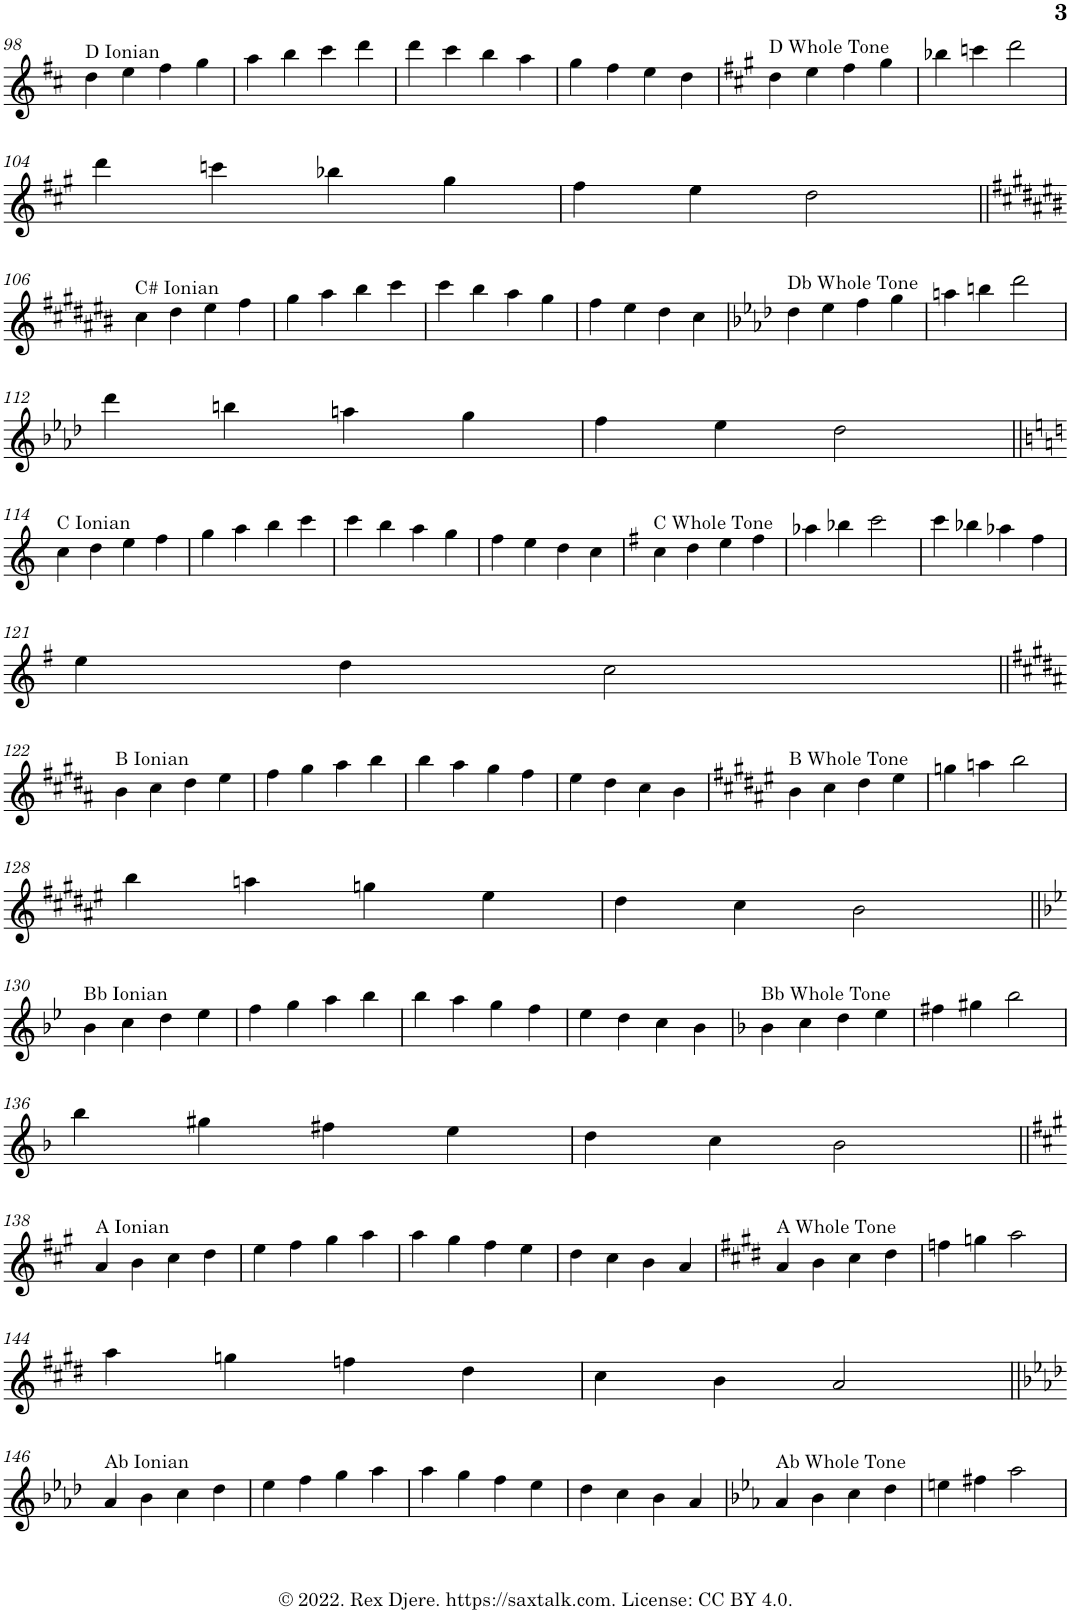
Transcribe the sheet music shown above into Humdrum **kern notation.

**kern
*part1
*staff1
*I"Alto Saxophone
*I'A. Sax.
!!LO:PB:g=z
*clefG2
*Trd5c9
*k[f#c#]
*M4/4
=98
!LO:TX:a:t=D Ionian
4dd\
4ee\
4ff#\
4gg\
=99
4aa\
4bb\
4ccc#\
4ddd\
=100
4ddd\
4ccc#\
4bb\
4aa\
=101
4gg\
4ff#\
4ee\
4dd\
=102
*k[f#c#g#]
!LO:TX:a:t=D Whole Tone
4dd\
4ee\
4ff#\
4gg#\
=103
4bb-X\
4cccn\
2ddd\
!!LO:LB:g=z
=104
4ddd\
4cccn\
4bb-X\
4gg#\
=105
4ff#\
4ee\
2dd\
!!LO:LB:g=z
=106||
*k[f#c#g#d#a#e#b#]
!LO:TX:a:t=C# Ionian
4cc#\
4dd#\
4ee#\
4ff#\
=107
4gg#\
4aa#\
4bb#\
4ccc#\
=108
4ccc#\
4bb#\
4aa#\
4gg#\
=109
4ff#\
4ee#\
4dd#\
4cc#\
=110
*k[b-e-a-d-]
!LO:TX:a:t=Db Whole Tone
4dd-\
4ee-\
4ff\
4gg\
=111
4aan\
4bbn\
2ddd-\
!!LO:LB:g=z
=112
4ddd-\
4bbn\
4aan\
4gg\
=113
4ff\
4ee-\
2dd-\
!!LO:LB:g=z
=114||
*k[]
!LO:TX:a:t=C Ionian
4cc\
4dd\
4ee\
4ff\
=115
4gg\
4aa\
4bb\
4ccc\
=116
4ccc\
4bb\
4aa\
4gg\
=117
4ff\
4ee\
4dd\
4cc\
=118
*k[f#]
!LO:TX:a:t=C Whole Tone
4cc\
4dd\
4ee\
4ff#\
=119
4aa-X\
4bb-X\
2ccc\
=120
4ccc\
4bb-X\
4aa-X\
4ff#\
!!LO:LB:g=z
=121
4ee\
4dd\
2cc\
!!LO:LB:g=z
=122||
*k[f#c#g#d#a#]
!LO:TX:a:t=B Ionian
4b\
4cc#\
4dd#\
4ee\
=123
4ff#\
4gg#\
4aa#\
4bb\
=124
4bb\
4aa#\
4gg#\
4ff#\
=125
4ee\
4dd#\
4cc#\
4b\
=126
*k[f#c#g#d#a#e#]
!LO:TX:a:t=B Whole Tone
4b\
4cc#\
4dd#\
4ee#\
=127
4ggn\
4aan\
2bb\
!!LO:LB:g=z
=128
4bb\
4aan\
4ggn\
4ee#\
=129
4dd#\
4cc#\
2b\
!!LO:LB:g=z
=130||
*k[b-e-]
!LO:TX:a:t=Bb Ionian
4b-\
4cc\
4dd\
4ee-\
=131
4ff\
4gg\
4aa\
4bb-\
=132
4bb-\
4aa\
4gg\
4ff\
=133
4ee-\
4dd\
4cc\
4b-\
=134
*k[b-]
!LO:TX:a:t=Bb Whole Tone
4b-\
4cc\
4dd\
4ee\
=135
4ff#X\
4gg#X\
2bb-\
!!LO:LB:g=z
=136
4bb-\
4gg#X\
4ff#X\
4ee\
=137
4dd\
4cc\
2b-\
!!LO:LB:g=z
=138||
*k[f#c#g#]
!LO:TX:a:t=A Ionian
4a/
4b\
4cc#\
4dd\
=139
4ee\
4ff#\
4gg#\
4aa\
=140
4aa\
4gg#\
4ff#\
4ee\
=141
4dd\
4cc#\
4b\
4a/
=142
*k[f#c#g#d#]
!LO:TX:a:t=A Whole Tone
4a/
4b\
4cc#\
4dd#\
=143
4ffn\
4ggn\
2aa\
!!LO:LB:g=z
=144
4aa\
4ggn\
4ffn\
4dd#\
=145
4cc#\
4b\
2a/
!!LO:LB:g=z
=146||
*k[b-e-a-d-]
!LO:TX:a:t=Ab Ionian
4a-/
4b-\
4cc\
4dd-\
=147
4ee-\
4ff\
4gg\
4aa-\
=148
4aa-\
4gg\
4ff\
4ee-\
=149
4dd-\
4cc\
4b-\
4a-/
=150
*k[b-e-a-]
!LO:TX:a:t=Ab Whole Tone
4a-/
4b-\
4cc\
4dd\
=151
4een\
4ff#X\
2aa-\
=
*-
